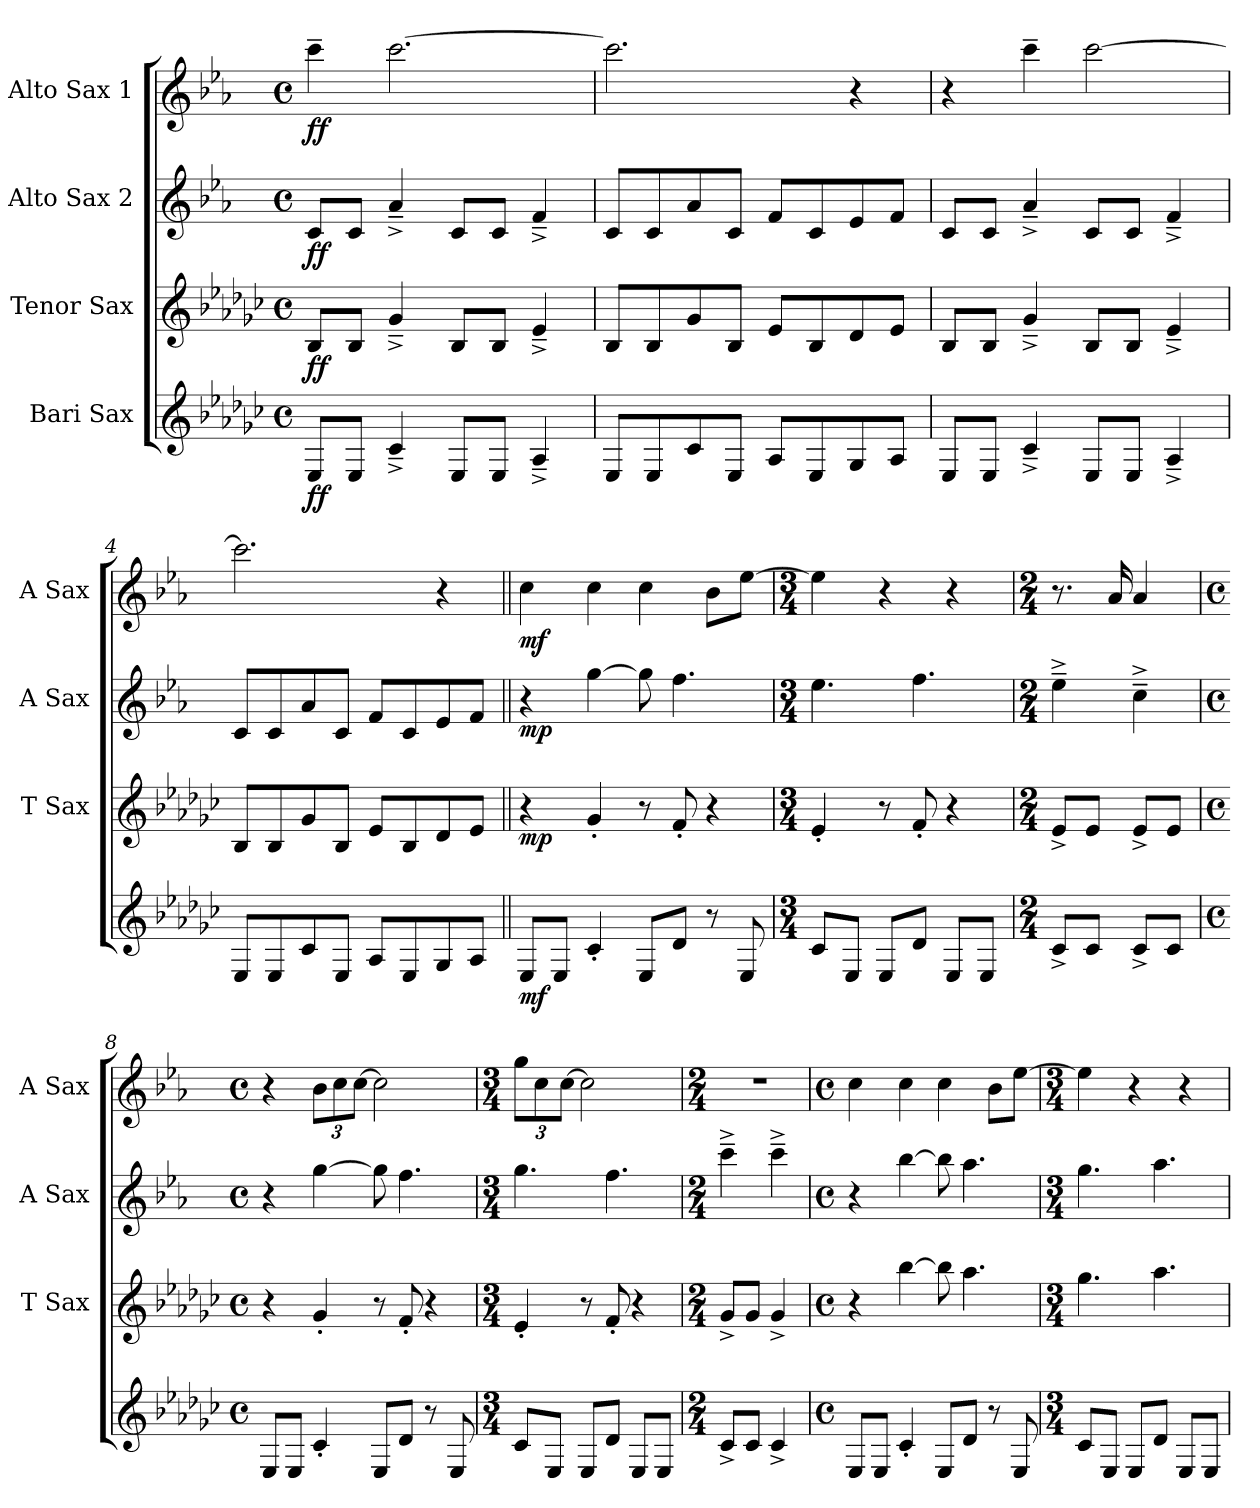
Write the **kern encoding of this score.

**kern	**dynam	**kern	**dynam	**kern	**dynam	**kern	**dynam
*part4	*part4	*part3	*part3	*part2	*part2	*part1	*part1
*staff4	*staff4	*staff3	*staff3	*staff2	*staff2	*staff1	*staff1
*I"Bari Sax	*	*I"Tenor Sax	*	*I"Alto Sax 2	*	*I"Alto Sax 1	*
*	*	*I'T Sax	*	*I'A Sax	*	*I'A Sax	*
*clefG2	*	*clefG2	*	*clefG2	*	*clefG2	*
*ITrd12c21	*	*ITrd8c14	*	*ITrd5c9	*	*ITrd5c9	*
*k[b-e-a-d-g-c-]	*	*k[b-e-a-d-g-c-]	*	*k[b-e-a-d-g-c-]	*	*k[b-e-a-d-g-c-]	*
*G-:	*	*G-:	*	*G-:	*	*G-:	*
*M4/4	*	*M4/4	*	*M4/4	*	*M4/4	*
*met(c)	*	*met(c)	*	*met(c)	*	*met(c)	*
=1	=1	=1	=1	=1	=1	=1	=1
!	!LO:DY:b	!	!LO:DY:b	!	!LO:DY:b	!	!LO:DY:b
8EE-/L	ff	8BB-/L	ff	8E-/L	ff	4ee-~>\	ff
8EE-/J	.	8BB-/J	.	8E-/J	.	.	.
4C-^<~</	.	4G-^<~</	.	4c-^<~</	.	[2.ee-\	.
8EE-/L	.	8BB-/L	.	8E-/L	.	.	.
8EE-/J	.	8BB-/J	.	8E-/J	.	.	.
4AA-^<~</	.	4E-^<~</	.	4A-^<~</	.	.	.
=2	=2	=2	=2	=2	=2	=2	=2
8EE-/L	.	8BB-/L	.	8E-/L	.	2.ee-\]	.
8EE-/	.	8BB-/	.	8E-/	.	.	.
8C-/	.	8G-/	.	8c-/	.	.	.
8EE-/J	.	8BB-/J	.	8E-/J	.	.	.
8AA-/L	.	8E-/L	.	8A-/L	.	.	.
8EE-/	.	8BB-/	.	8E-/	.	.	.
8GG-/	.	8D-/	.	8G-/	.	4r	.
8AA-/J	.	8E-/J	.	8A-/J	.	.	.
=3	=3	=3	=3	=3	=3	=3	=3
8EE-/L	.	8BB-/L	.	8E-/L	.	4r	.
8EE-/J	.	8BB-/J	.	8E-/J	.	.	.
4C-^<~</	.	4G-^<~</	.	4c-^<~</	.	4ee-~>\	.
8EE-/L	.	8BB-/L	.	8E-/L	.	[2ee-\	.
8EE-/J	.	8BB-/J	.	8E-/J	.	.	.
4AA-^<~</	.	4E-^<~</	.	4A-^<~</	.	.	.
=4	=4	=4	=4	=4	=4	=4	=4
8EE-/L	.	8BB-/L	.	8E-/L	.	2.ee-\]	.
8EE-/	.	8BB-/	.	8E-/	.	.	.
8C-/	.	8G-/	.	8c-/	.	.	.
8EE-/J	.	8BB-/J	.	8E-/J	.	.	.
8AA-/L	.	8E-/L	.	8A-/L	.	.	.
8EE-/	.	8BB-/	.	8E-/	.	.	.
8GG-/	.	8D-/	.	8G-/	.	4r	.
8AA-/J	.	8E-/J	.	8A-/J	.	.	.
!!LO:PB:g=z
=5||	=5||	=5||	=5||	=5||	=5||	=5||	=5||
!	!LO:DY:b	!	!LO:DY:b	!	!LO:DY:b	!	!LO:DY:b
8EE-/L	mf	4r	mp	4r	mp	4e-\	mf
8EE-/J	.	.	.	.	.	.	.
4C-'</	.	4G-'</	.	[4b-\	.	4e-\	.
8EE-/L	.	8r	.	8b-\]	.	4e-\	.
8D-/J	.	8F'</	.	4.a-\	.	.	.
8r	.	4r	.	.	.	8d-\L	.
8EE-/	.	.	.	.	.	[8g-\J	.
=6	=6	=6	=6	=6	=6	=6	=6
*M3/4	*	*M3/4	*	*M3/4	*	*M3/4	*
8C-/L	.	4E-'</	.	4.g-\	.	4g-\]	.
8EE-/J	.	.	.	.	.	.	.
8EE-/L	.	8r	.	.	.	4r	.
8D-/J	.	8F'</	.	4.a-\	.	.	.
8EE-/L	.	4r	.	.	.	4r	.
8EE-/J	.	.	.	.	.	.	.
=7	=7	=7	=7	=7	=7	=7	=7
*M2/4	*	*M2/4	*	*M2/4	*	*M2/4	*
8C-^</L	.	8E-^</L	.	4g-^>~>\	.	8.r	.
8C-/J	.	8E-/J	.	.	.	.	.
.	.	.	.	.	.	16c-/	.
8C-^</L	.	8E-^</L	.	4e-^>~>\	.	4c-/	.
8C-/J	.	8E-/J	.	.	.	.	.
=8	=8	=8	=8	=8	=8	=8	=8
*M4/4	*	*M4/4	*	*M4/4	*	*M4/4	*
*met(c)	*	*met(c)	*	*met(c)	*	*met(c)	*
8EE-/L	.	4r	.	4r	.	4r	.
8EE-/J	.	.	.	.	.	.	.
4C-'</	.	4G-'</	.	[4b-\	.	12d-\L	.
.	.	.	.	.	.	12e-\	.
.	.	.	.	.	.	[12e-\J	.
8EE-/L	.	8r	.	8b-\]	.	2e-\]	.
8D-/J	.	8F'</	.	4.a-\	.	.	.
8r	.	4r	.	.	.	.	.
8EE-/	.	.	.	.	.	.	.
=9	=9	=9	=9	=9	=9	=9	=9
*M3/4	*	*M3/4	*	*M3/4	*	*M3/4	*
8C-/L	.	4E-'</	.	4.b-\	.	12b-\L	.
.	.	.	.	.	.	12e-\	.
8EE-/J	.	.	.	.	.	.	.
.	.	.	.	.	.	[12e-\J	.
8EE-/L	.	8r	.	.	.	2e-\]	.
8D-/J	.	8F'</	.	4.a-\	.	.	.
8EE-/L	.	4r	.	.	.	.	.
8EE-/J	.	.	.	.	.	.	.
=10	=10	=10	=10	=10	=10	=10	=10
*M2/4	*	*M2/4	*	*M2/4	*	*M2/4	*
8C-^</L	.	8G-^</L	.	4ee-^>~>\	.	2r	.
8C-/J	.	8G-/J	.	.	.	.	.
4C-^</	.	4G-^</	.	4ee-^>~>\	.	.	.
!!LO:LB:g=z
=11	=11	=11	=11	=11	=11	=11	=11
*M4/4	*	*M4/4	*	*M4/4	*	*M4/4	*
*met(c)	*	*met(c)	*	*met(c)	*	*met(c)	*
8EE-/L	.	4r	.	4r	.	4e-\	.
8EE-/J	.	.	.	.	.	.	.
4C-'</	.	[4b-\	.	[4dd-\	.	4e-\	.
8EE-/L	.	8b-\]	.	8dd-\]	.	4e-\	.
8D-/J	.	4.a-\	.	4.cc-\	.	.	.
8r	.	.	.	.	.	8d-\L	.
8EE-/	.	.	.	.	.	[8g-\J	.
=12	=12	=12	=12	=12	=12	=12	=12
*M3/4	*	*M3/4	*	*M3/4	*	*M3/4	*
8C-/L	.	4.g-\	.	4.b-\	.	4g-\]	.
8EE-/J	.	.	.	.	.	.	.
8EE-/L	.	.	.	.	.	4r	.
8D-/J	.	4.a-\	.	4.cc-\	.	.	.
8EE-/L	.	.	.	.	.	4r	.
8EE-/J	.	.	.	.	.	.	.
=	=	=	=	=	=	=	=
*-	*-	*-	*-	*-	*-	*-	*-
